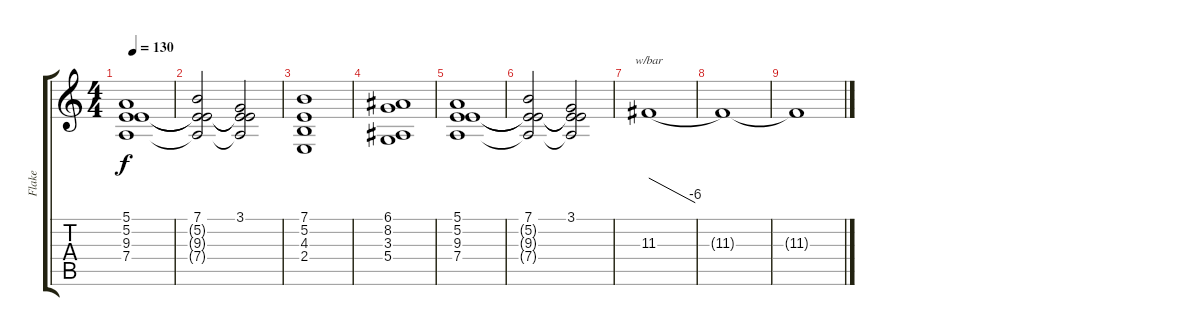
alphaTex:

\track ("Flake" "Flake") {instrument pad4choir}
\staff {score tabs}
\tuning (E4 B3 G3 D3 A2 E2) {hide}
\ts (4 4)
\tempo 130
\clef g2
\ks c
(5.1 5.2 9.3 7.4).1{dy f} |
(7.1 5.2{t} 9.3{t} 7.4{t}).2 (3.1 5.2{t} 9.3{t} 7.4{t}).2 |
(7.1 5.2 4.3 2.4).1 |
(6.1 8.2 3.3 5.4).1 |
(5.1 5.2 9.3 7.4).1 |
(7.1 5.2{t} 9.3{t} 7.4{t}).2 (3.1 5.2{t} 9.3{t} 7.4{t}).2 |
11.3.1{tbe (dive default 0 0 60 -24)} |
11.3{t}.1 |
11.3{t}.1
